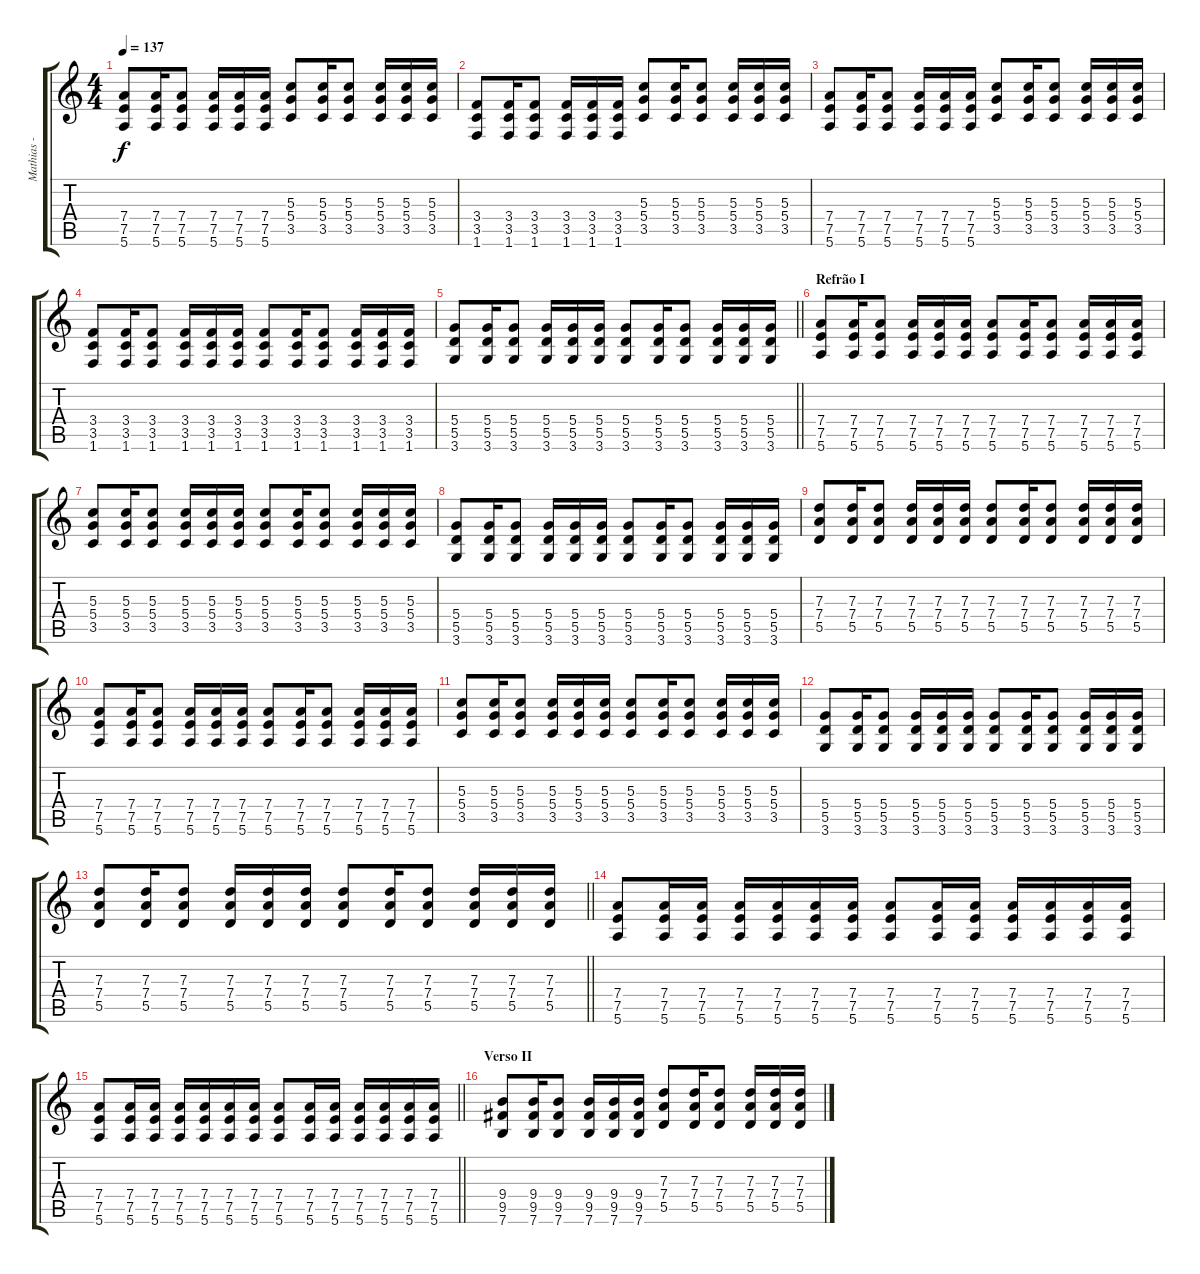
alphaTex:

\track ("Mathias - Left Guitar" "Mathias - ") {instrument distortionguitar}
\staff {score tabs}
\tuning (E4 B3 G3 D3 A2 E2) {hide}
\ts (4 4)
\tempo 137
\clef g2
\ks c
(7.4 7.5 5.6).8{dy f} (7.4 7.5 5.6).16 (7.4 7.5 5.6).8 (7.4 7.5 5.6).16 (7.4 7.5 5.6).16 (7.4 7.5 5.6).16 (5.3 5.4 3.5).8 (5.3 5.4 3.5).16 (5.3 5.4 3.5).8 (5.3 5.4 3.5).16 (5.3 5.4 3.5).16 (5.3 5.4 3.5).16 |
(3.4 3.5 1.6).8 (3.4 3.5 1.6).16 (3.4 3.5 1.6).8 (3.4 3.5 1.6).16 (3.4 3.5 1.6).16 (3.4 3.5 1.6).16 (5.3 5.4 3.5).8 (5.3 5.4 3.5).16 (5.3 5.4 3.5).8 (5.3 5.4 3.5).16 (5.3 5.4 3.5).16 (5.3 5.4 3.5).16 |
(7.4 7.5 5.6).8 (7.4 7.5 5.6).16 (7.4 7.5 5.6).8 (7.4 7.5 5.6).16 (7.4 7.5 5.6).16 (7.4 7.5 5.6).16 (5.3 5.4 3.5).8 (5.3 5.4 3.5).16 (5.3 5.4 3.5).8 (5.3 5.4 3.5).16 (5.3 5.4 3.5).16 (5.3 5.4 3.5).16 |
(3.4 3.5 1.6).8 (3.4 3.5 1.6).16 (3.4 3.5 1.6).8 (3.4 3.5 1.6).16 (3.4 3.5 1.6).16 (3.4 3.5 1.6).16 (3.4 3.5 1.6).8 (3.4 3.5 1.6).16 (3.4 3.5 1.6).8 (3.4 3.5 1.6).16 (3.4 3.5 1.6).16 (3.4 3.5 1.6).16 |
\barLineRight lightlight
(5.4 5.5 3.6).8 (5.4 5.5 3.6).16 (5.4 5.5 3.6).8 (5.4 5.5 3.6).16 (5.4 5.5 3.6).16 (5.4 5.5 3.6).16 (5.4 5.5 3.6).8 (5.4 5.5 3.6).16 (5.4 5.5 3.6).8 (5.4 5.5 3.6).16 (5.4 5.5 3.6).16 (5.4 5.5 3.6).16 |
\section ("" "Refrão I")
(7.4 7.5 5.6).8 (7.4 7.5 5.6).16 (7.4 7.5 5.6).8 (7.4 7.5 5.6).16 (7.4 7.5 5.6).16 (7.4 7.5 5.6).16 (7.4 7.5 5.6).8 (7.4 7.5 5.6).16 (7.4 7.5 5.6).8 (7.4 7.5 5.6).16 (7.4 7.5 5.6).16 (7.4 7.5 5.6).16 |
(5.3 5.4 3.5).8 (5.3 5.4 3.5).16 (5.3 5.4 3.5).8 (5.3 5.4 3.5).16 (5.3 5.4 3.5).16 (5.3 5.4 3.5).16 (5.3 5.4 3.5).8 (5.3 5.4 3.5).16 (5.3 5.4 3.5).8 (5.3 5.4 3.5).16 (5.3 5.4 3.5).16 (5.3 5.4 3.5).16 |
(5.4 5.5 3.6).8 (5.4 5.5 3.6).16 (5.4 5.5 3.6).8 (5.4 5.5 3.6).16 (5.4 5.5 3.6).16 (5.4 5.5 3.6).16 (5.4 5.5 3.6).8 (5.4 5.5 3.6).16 (5.4 5.5 3.6).8 (5.4 5.5 3.6).16 (5.4 5.5 3.6).16 (5.4 5.5 3.6).16 |
(7.3 7.4 5.5).8 (7.3 7.4 5.5).16 (7.3 7.4 5.5).8 (7.3 7.4 5.5).16 (7.3 7.4 5.5).16 (7.3 7.4 5.5).16 (7.3 7.4 5.5).8 (7.3 7.4 5.5).16 (7.3 7.4 5.5).8 (7.3 7.4 5.5).16 (7.3 7.4 5.5).16 (7.3 7.4 5.5).16 |
(7.4 7.5 5.6).8 (7.4 7.5 5.6).16 (7.4 7.5 5.6).8 (7.4 7.5 5.6).16 (7.4 7.5 5.6).16 (7.4 7.5 5.6).16 (7.4 7.5 5.6).8 (7.4 7.5 5.6).16 (7.4 7.5 5.6).8 (7.4 7.5 5.6).16 (7.4 7.5 5.6).16 (7.4 7.5 5.6).16 |
(5.3 5.4 3.5).8 (5.3 5.4 3.5).16 (5.3 5.4 3.5).8 (5.3 5.4 3.5).16 (5.3 5.4 3.5).16 (5.3 5.4 3.5).16 (5.3 5.4 3.5).8 (5.3 5.4 3.5).16 (5.3 5.4 3.5).8 (5.3 5.4 3.5).16 (5.3 5.4 3.5).16 (5.3 5.4 3.5).16 |
(5.4 5.5 3.6).8 (5.4 5.5 3.6).16 (5.4 5.5 3.6).8 (5.4 5.5 3.6).16 (5.4 5.5 3.6).16 (5.4 5.5 3.6).16 (5.4 5.5 3.6).8 (5.4 5.5 3.6).16 (5.4 5.5 3.6).8 (5.4 5.5 3.6).16 (5.4 5.5 3.6).16 (5.4 5.5 3.6).16 |
\barLineRight lightlight
(7.3 7.4 5.5).8 (7.3 7.4 5.5).16 (7.3 7.4 5.5).8 (7.3 7.4 5.5).16 (7.3 7.4 5.5).16 (7.3 7.4 5.5).16 (7.3 7.4 5.5).8 (7.3 7.4 5.5).16 (7.3 7.4 5.5).8 (7.3 7.4 5.5).16 (7.3 7.4 5.5).16 (7.3 7.4 5.5).16 |
(7.4 7.5 5.6).8 (7.4 7.5 5.6).16 (7.4 7.5 5.6).16 (7.4 7.5 5.6).16 (7.4 7.5 5.6).16 (7.4 7.5 5.6).16 (7.4 7.5 5.6).16 (7.4 7.5 5.6).8 (7.4 7.5 5.6).16 (7.4 7.5 5.6).16 (7.4 7.5 5.6).16 (7.4 7.5 5.6).16 (7.4 7.5 5.6).16 (7.4 7.5 5.6).16 |
\barLineRight lightlight
(7.4 7.5 5.6).8 (7.4 7.5 5.6).16 (7.4 7.5 5.6).16 (7.4 7.5 5.6).16 (7.4 7.5 5.6).16 (7.4 7.5 5.6).16 (7.4 7.5 5.6).16 (7.4 7.5 5.6).8 (7.4 7.5 5.6).16 (7.4 7.5 5.6).16 (7.4 7.5 5.6).16 (7.4 7.5 5.6).16 (7.4 7.5 5.6).16 (7.4 7.5 5.6).16 |
\section ("" "Verso II")
(9.4 9.5 7.6).8 (9.4 9.5 7.6).16 (9.4 9.5 7.6).8 (9.4 9.5 7.6).16 (9.4 9.5 7.6).16 (9.4 9.5 7.6).16 (7.3 7.4 5.5).8 (7.3 7.4 5.5).16 (7.3 7.4 5.5).8 (7.3 7.4 5.5).16 (7.3 7.4 5.5).16 (7.3 7.4 5.5).16
